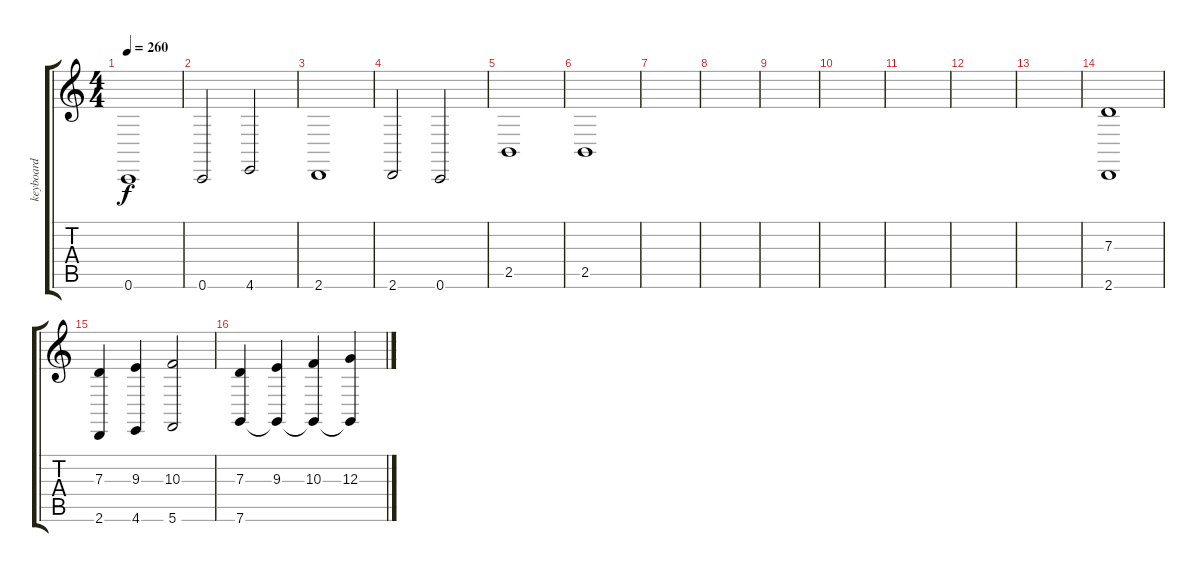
\track ("keyboard" "keyboard") {instrument harmonica}
\staff {score tabs}
\tuning (E4 B3 G3 D3 A2 C2) {hide}
\ts (4 4)
\tempo 260
\clef g2
\ks c
0.6.1{dy f} |
0.6.2 4.6.2 |
2.6.1 |
2.6.2 0.6.2 |
2.5.1 |
2.5.1 |
|
|
|
|
|
|
|
(7.3 2.6).1 |
(7.3 2.6).4 (9.3 4.6).4 (10.3 5.6).2 |
(7.3 7.6).4 (9.3 7.6{t}).4 (10.3 7.6{t}).4 (12.3 7.6{t}).4
